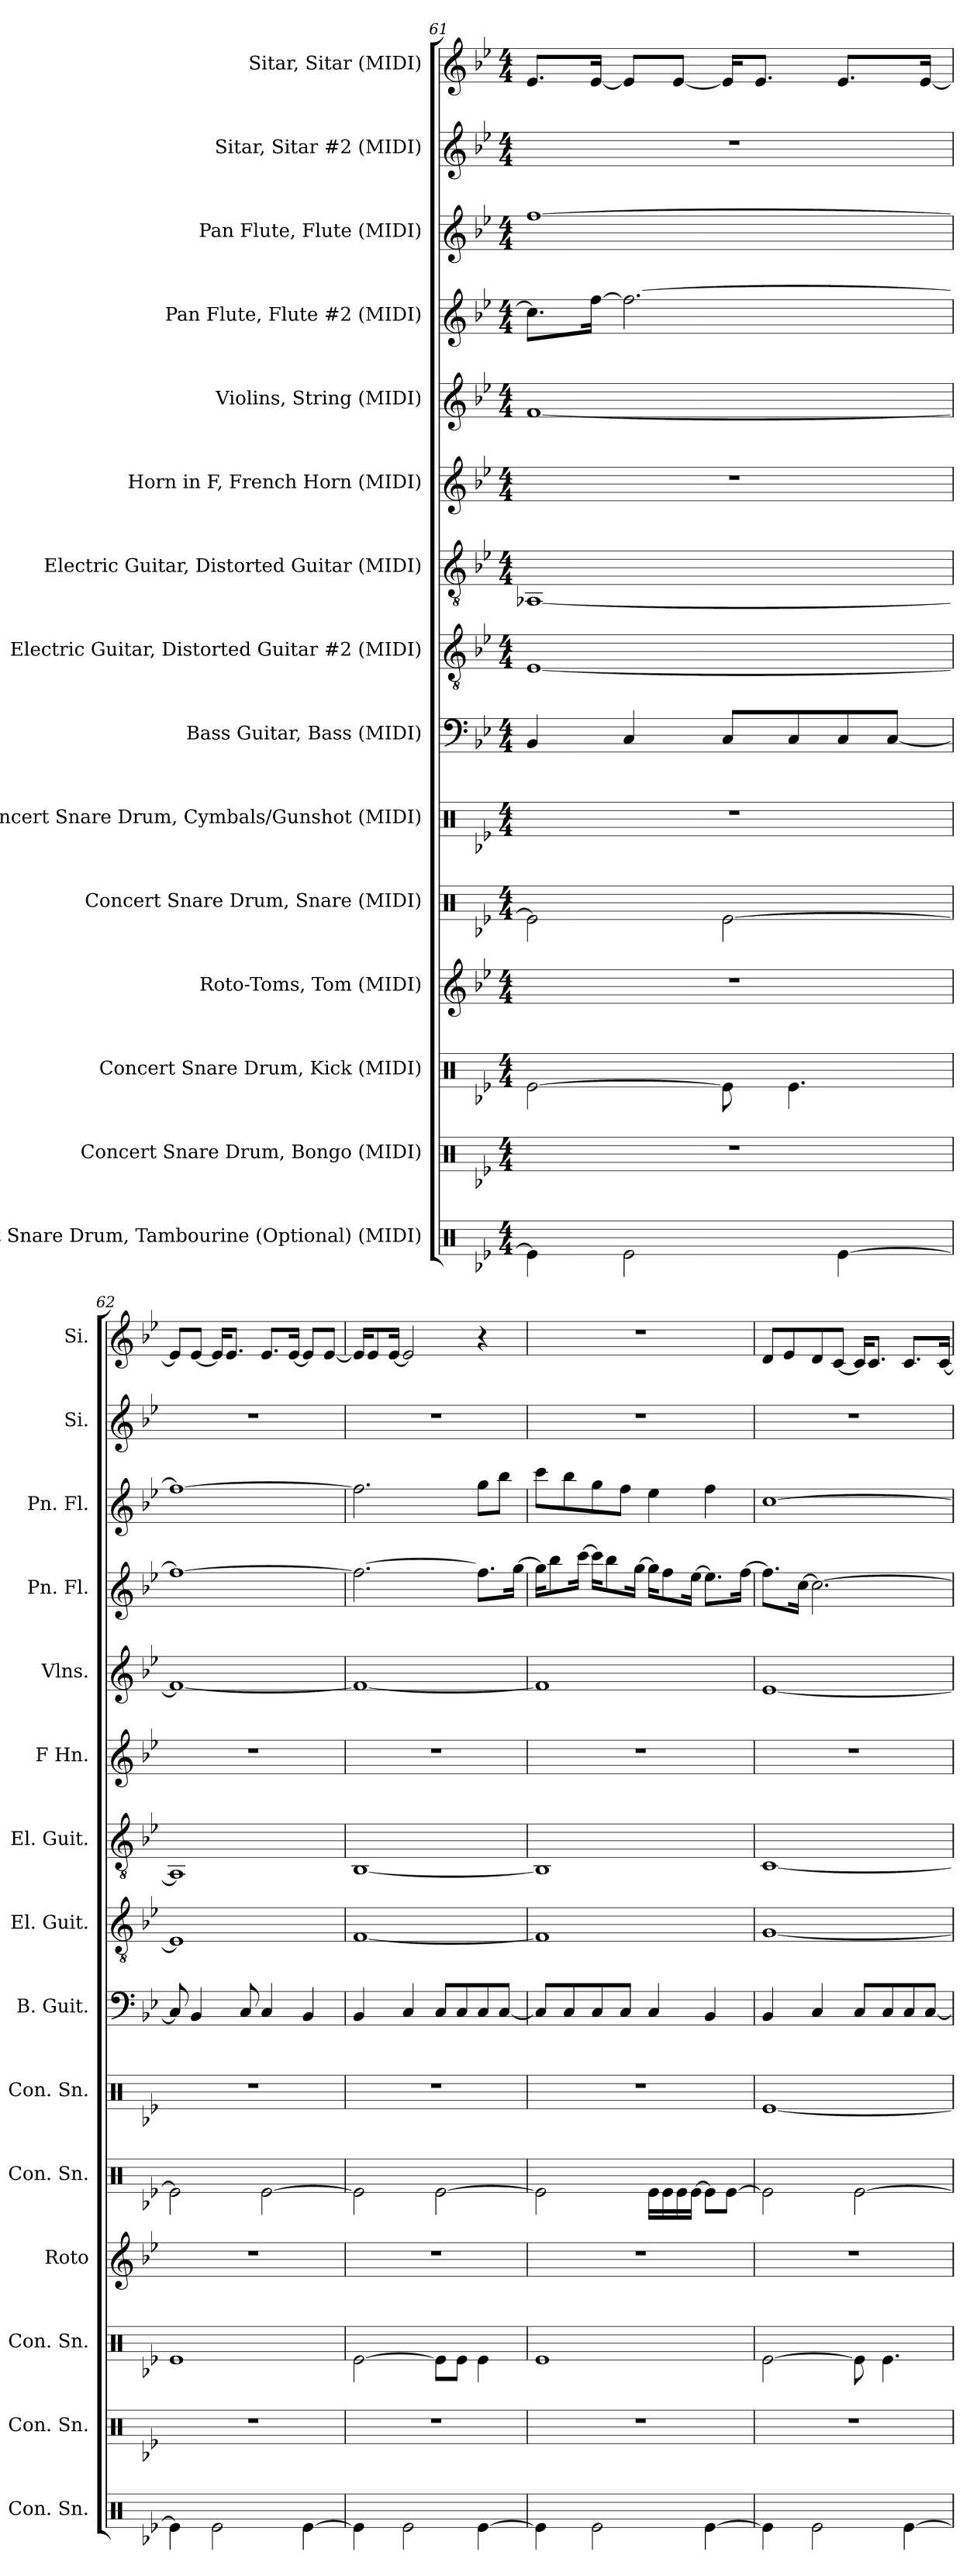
**kern	**kern	**kern	**kern	**kern	**kern	**kern	**kern	**kern	**kern	**kern	**kern	**kern	**kern	**kern
*part15	*part14	*part13	*part12	*part11	*part10	*part9	*part8	*part7	*part6	*part5	*part4	*part3	*part2	*part1
*staff15	*staff14	*staff13	*staff12	*staff11	*staff10	*staff9	*staff8	*staff7	*staff6	*staff5	*staff4	*staff3	*staff2	*staff1
*I"Concert Snare Drum, Tambourine (Optional) (MIDI)	*I"Concert Snare Drum, Bongo (MIDI)	*I"Concert Snare Drum, Kick (MIDI)	*I"Roto-Toms, Tom (MIDI)	*I"Concert Snare Drum, Snare (MIDI)	*I"Concert Snare Drum, Cymbals/Gunshot (MIDI)	*I"Bass Guitar, Bass (MIDI)	*I"Electric Guitar, Distorted Guitar #2 (MIDI)	*I"Electric Guitar, Distorted Guitar (MIDI)	*I"Horn in F, French Horn (MIDI)	*I"Violins, String (MIDI)	*I"Pan Flute, Flute #2 (MIDI)	*I"Pan Flute, Flute (MIDI)	*I"Sitar, Sitar #2 (MIDI)	*I"Sitar, Sitar (MIDI)
*I'Con. Sn.	*I'Con. Sn.	*I'Con. Sn.	*I'Roto	*I'Con. Sn.	*I'Con. Sn.	*I'B. Guit.	*I'El. Guit.	*I'El. Guit.	*I'F Hn.	*I'Vlns.	*I'Pn. Fl.	*I'Pn. Fl.	*I'Si.	*I'Si.
*clefX	*clefX	*clefX	*clefG2	*clefX	*clefX	*clefF4	*clefGv2	*clefGv2	*clefG2	*clefG2	*clefG2	*clefG2	*clefG2	*clefG2
*	*	*	*	*	*	*ITrd7c12	*	*	*ITrd4c7	*	*	*	*	*
*k[b-e-]	*k[b-e-]	*k[b-e-]	*k[b-e-]	*k[b-e-]	*k[b-e-]	*k[b-e-]	*k[b-e-]	*k[b-e-]	*k[b-e-a-]	*k[b-e-]	*k[b-e-]	*k[b-e-]	*k[b-e-]	*k[b-e-]
*M4/4	*M4/4	*M4/4	*M4/4	*M4/4	*M4/4	*M4/4	*M4/4	*M4/4	*M4/4	*M4/4	*M4/4	*M4/4	*M4/4	*M4/4
=61	=61	=61	=61	=61	=61	=61	=61	=61	=61	=61	=61	=61	=61	=61
4Re\]	1r	[2Re\	1r	2Re\]	1r	4BBB-/	[1E-	[1AA-X	1r	[1f	8.cc\L]	[1ff	1r	8.e-/L
.	.	.	.	.	.	.	.	.	.	.	[16ff\Jk	.	.	[16e-/Jk
2Re\	.	.	.	.	.	4CC/	.	.	.	.	2.ff\_	.	.	8e-/L]
.	.	.	.	.	.	.	.	.	.	.	.	.	.	[8e-/J
.	.	8Re\]	.	[2Re\	.	8CC/L	.	.	.	.	.	.	.	16e-/KL]
.	.	.	.	.	.	.	.	.	.	.	.	.	.	8.e-/J
.	.	4.Re\	.	.	.	8CC/	.	.	.	.	.	.	.	.
[4Re\	.	.	.	.	.	8CC/	.	.	.	.	.	.	.	8.e-/L
.	.	.	.	.	.	[8CC/J	.	.	.	.	.	.	.	.
.	.	.	.	.	.	.	.	.	.	.	.	.	.	[16e-/Jk
=62	=62	=62	=62	=62	=62	=62	=62	=62	=62	=62	=62	=62	=62	=62
4Re\]	1r	1Re	1r	2Re\]	1r	8CC/]	1E-]	1AA-]	1r	1f_	1ff_	1ff_	1r	8e-/L]
.	.	.	.	.	.	4BBB-/	.	.	.	.	.	.	.	[8e-/J
2Re\	.	.	.	.	.	.	.	.	.	.	.	.	.	16e-/KL]
.	.	.	.	.	.	.	.	.	.	.	.	.	.	8.e-/J
.	.	.	.	.	.	8CC/	.	.	.	.	.	.	.	.
.	.	.	.	[2Re\	.	4CC/	.	.	.	.	.	.	.	8.e-/L
.	.	.	.	.	.	.	.	.	.	.	.	.	.	[16e-/Jk
[4Re\	.	.	.	.	.	4BBB-/	.	.	.	.	.	.	.	8e-/L]
.	.	.	.	.	.	.	.	.	.	.	.	.	.	[8e-/J
=63	=63	=63	=63	=63	=63	=63	=63	=63	=63	=63	=63	=63	=63	=63
4Re\]	1r	[2Re\	1r	2Re\]	1r	4BBB-/	[1F	[1BB-	1r	1f_	2.ff\_	2.ff\]	1r	16e-/KL]
.	.	.	.	.	.	.	.	.	.	.	.	.	.	8e-/
.	.	.	.	.	.	.	.	.	.	.	.	.	.	[16e-/Jk
2Re\	.	.	.	.	.	4CC/	.	.	.	.	.	.	.	2e-/]
.	.	8Re\L]	.	[2Re\	.	8CC/L	.	.	.	.	.	.	.	.
.	.	8Re\J	.	.	.	8CC/	.	.	.	.	.	.	.	.
[4Re\	.	4Re\	.	.	.	8CC/	.	.	.	.	8.ff\L]	8gg\L	.	4r
.	.	.	.	.	.	[8CC/J	.	.	.	.	.	8bb-\J	.	.
.	.	.	.	.	.	.	.	.	.	.	[16gg\Jk	.	.	.
!!LO:PB:g=z
=64	=64	=64	=64	=64	=64	=64	=64	=64	=64	=64	=64	=64	=64	=64
4Re\]	1r	1Re	1r	2Re\]	1r	8CC/L]	1F]	1BB-]	1r	1f]	16gg\KL]	8ccc\L	1r	1r
.	.	.	.	.	.	.	.	.	.	.	8bb-\	.	.	.
.	.	.	.	.	.	8CC/	.	.	.	.	.	8bb-\	.	.
.	.	.	.	.	.	.	.	.	.	.	[16ccc\Jk	.	.	.
2Re\	.	.	.	.	.	8CC/	.	.	.	.	16ccc\KL]	8gg\	.	.
.	.	.	.	.	.	.	.	.	.	.	8bb-\	.	.	.
.	.	.	.	.	.	8CC/J	.	.	.	.	.	8ff\J	.	.
.	.	.	.	.	.	.	.	.	.	.	[16gg\Jk	.	.	.
.	.	.	.	16Re\LL	.	4CC/	.	.	.	.	16gg\KL]	4ee-\	.	.
.	.	.	.	16Re\	.	.	.	.	.	.	8ff\	.	.	.
.	.	.	.	16Re\	.	.	.	.	.	.	.	.	.	.
.	.	.	.	[16Re\JJ	.	.	.	.	.	.	[16ee-\Jk	.	.	.
[4Re\	.	.	.	8Re\L]	.	4BBB-/	.	.	.	.	8.ee-\L]	4ff\	.	.
.	.	.	.	[8Re\J	.	.	.	.	.	.	.	.	.	.
.	.	.	.	.	.	.	.	.	.	.	[16ff\Jk	.	.	.
=65	=65	=65	=65	=65	=65	=65	=65	=65	=65	=65	=65	=65	=65	=65
4Re\]	1r	[2Re\	1r	2Re\]	[1Re	4BBB-/	[1G	[1C	1r	[1e-	8.ff\L]	[1cc	1r	8d/L
.	.	.	.	.	.	.	.	.	.	.	.	.	.	8e-/
.	.	.	.	.	.	.	.	.	.	.	[16cc\Jk	.	.	.
2Re\	.	.	.	.	.	4CC/	.	.	.	.	2.cc\_	.	.	8d/
.	.	.	.	.	.	.	.	.	.	.	.	.	.	[8c/J
.	.	8Re\]	.	[2Re\	.	8CC/L	.	.	.	.	.	.	.	16c/KL]
.	.	.	.	.	.	.	.	.	.	.	.	.	.	8.c/J
.	.	4.Re\	.	.	.	8CC/	.	.	.	.	.	.	.	.
[4Re\	.	.	.	.	.	8CC/	.	.	.	.	.	.	.	8.c/L
.	.	.	.	.	.	[8CC/J	.	.	.	.	.	.	.	.
.	.	.	.	.	.	.	.	.	.	.	.	.	.	[16c/Jk
=	=	=	=	=	=	=	=	=	=	=	=	=	=	=
*-	*-	*-	*-	*-	*-	*-	*-	*-	*-	*-	*-	*-	*-	*-
